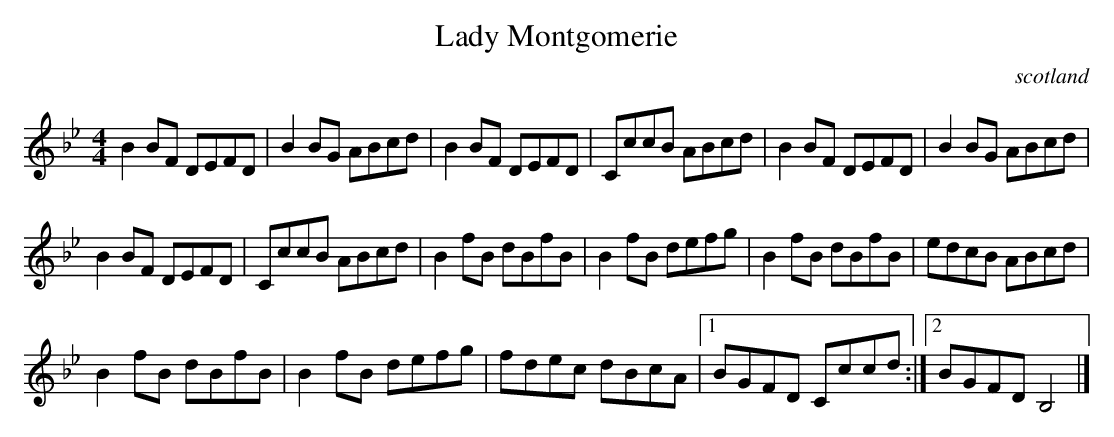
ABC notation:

X:1
T:Lady Montgomerie
O:scotland
M:4/4
K:Bb
B2BF DEFD|B2BG ABcd|B2BF DEFD|CccB ABcd|\
B2BF DEFD|B2BG ABcd|
B2BF DEFD|CccB ABcd|\
B2fB dBfB|B2fB defg|B2fB dBfB|edcB ABcd|
B2fB dBfB|B2fB defg|fdec dBcA\
|1 BGFD Cccd :|2 BGFD B,4 |]
